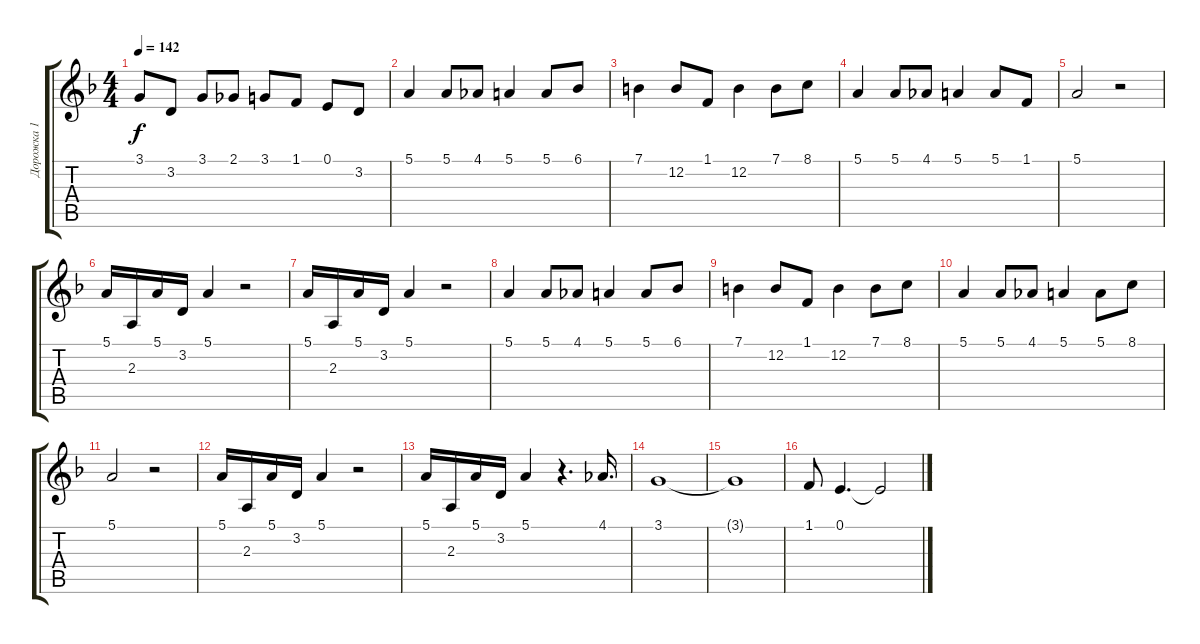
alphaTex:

\track ("Дорожка 1" "Дорожка 1") {instrument acousticgrandpiano}
\staff {score tabs}
\tuning (E4 B3 G3 D3 A2 E2) {hide}
\ts (4 4)
\tempo 142
\clef g2
\ks f
3.1.8{dy f} 3.2.8 3.1.8 2.1.8 3.1.8 1.1.8 0.1.8 3.2.8 |
5.1.4 5.1.8 4.1.8 5.1.4 5.1.8 6.1.8 |
7.1.4 12.2.8 1.1.8 12.2.4 7.1.8 8.1.8 |
5.1.4 5.1.8 4.1.8 5.1.4 5.1.8 1.1.8 |
5.1.2 r.2 |
5.1.16 2.3.16 5.1.16 3.2.16 5.1.4 r.2 |
5.1.16 2.3.16 5.1.16 3.2.16 5.1.4 r.2 |
5.1.4 5.1.8 4.1.8 5.1.4 5.1.8 6.1.8 |
7.1.4 12.2.8 1.1.8 12.2.4 7.1.8 8.1.8 |
5.1.4 5.1.8 4.1.8 5.1.4 5.1.8 8.1.8 |
5.1.2 r.2 |
5.1.16 2.3.16 5.1.16 3.2.16 5.1.4 r.2 |
5.1.16 2.3.16 5.1.16 3.2.16 5.1.4 r.4{d} 4.1.16{d} |
3.1.1 |
3.1{t}.1 |
1.1.8 0.1.4{d} 0.1{t}.2
